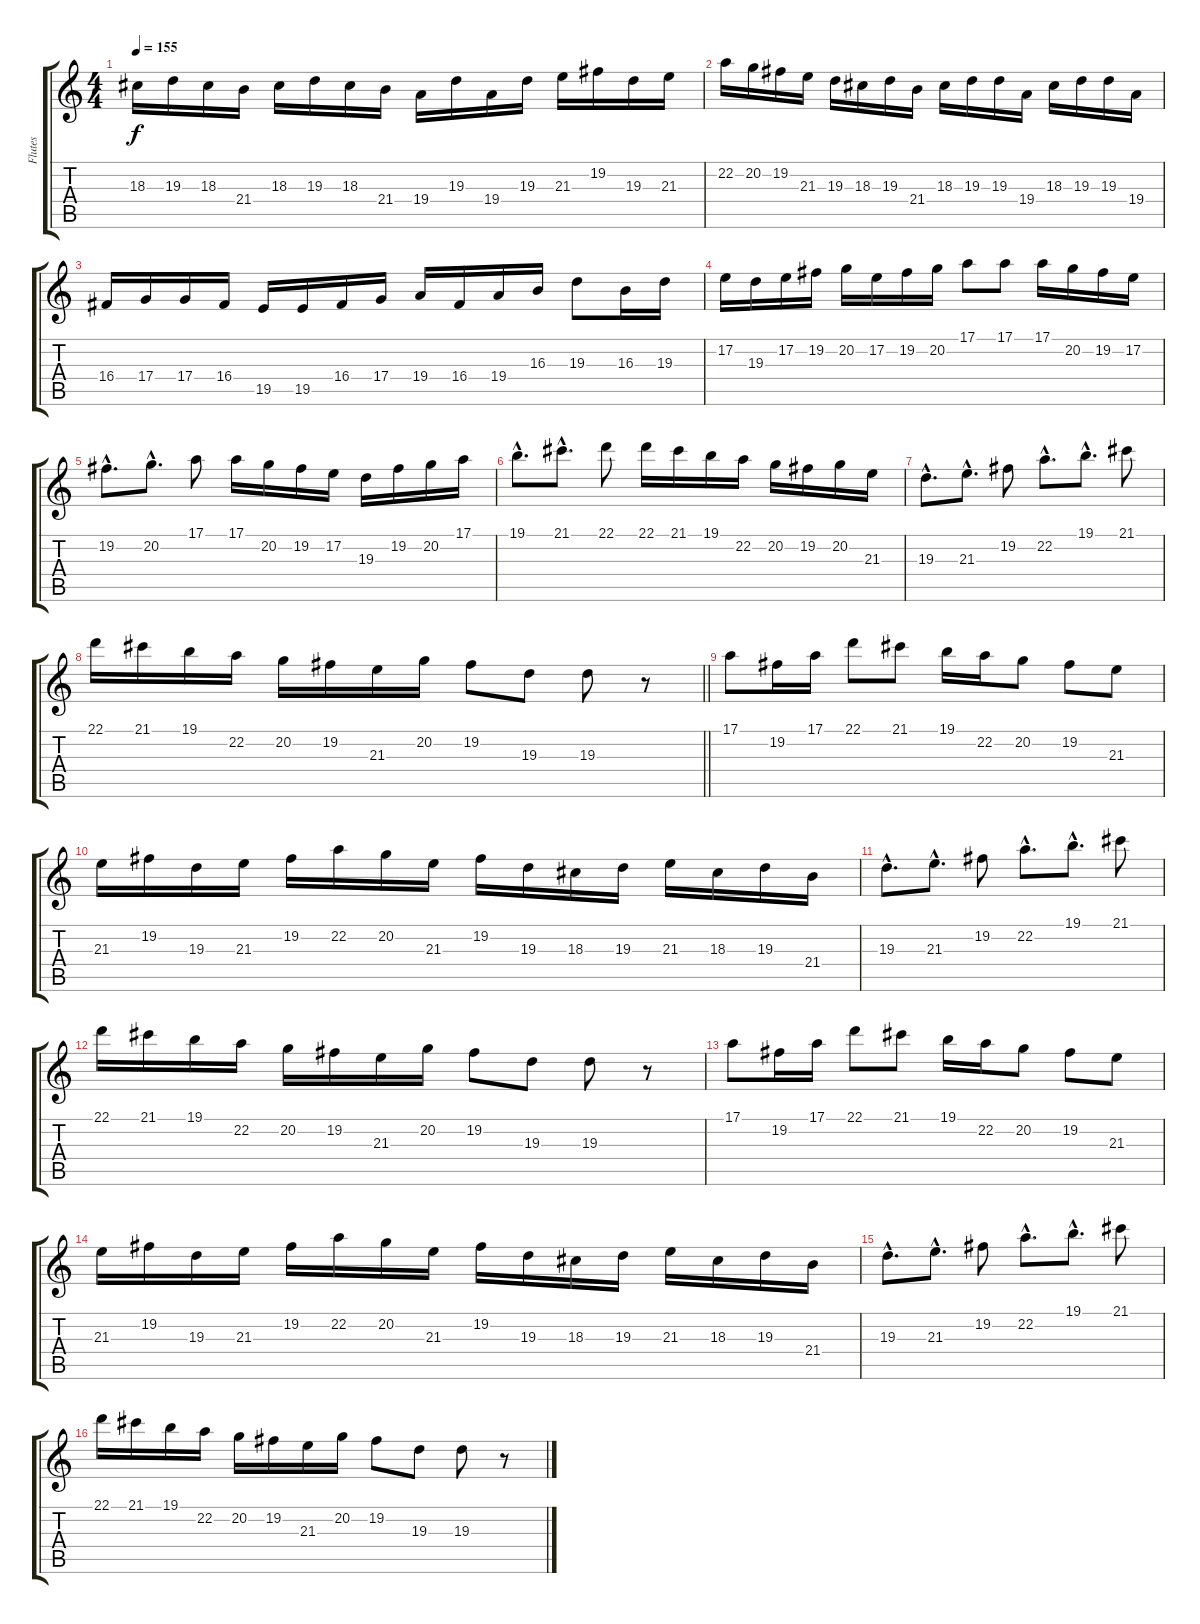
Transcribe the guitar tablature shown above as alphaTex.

\track ("Flutes" "Flutes") {instrument flute}
\staff {score tabs}
\tuning (E4 B3 G3 D3 A2 E2) {hide}
\ts (4 4)
\tempo 155
\clef g2
\ks c
18.3.16{dy f} 19.3.16 18.3.16 21.4.16 18.3.16 19.3.16 18.3.16 21.4.16 19.4.16 19.3.16 19.4.16 19.3.16 21.3.16 19.2.16 19.3.16 21.3.16 |
22.2.16 20.2.16 19.2.16 21.3.16 19.3.16 18.3.16 19.3.16 21.4.16 18.3.16 19.3.16 19.3.16 19.4.16 18.3.16 19.3.16 19.3.16 19.4.16 |
16.4.16 17.4.16 17.4.16 16.4.16 19.5.16 19.5.16 16.4.16 17.4.16 19.4.16 16.4.16 19.4.16 16.3.16 19.3.8 16.3.16 19.3.16 |
17.2.16 19.3.16 17.2.16 19.2.16 20.2.16 17.2.16 19.2.16 20.2.16 17.1.8 17.1.8 17.1.16 20.2.16 19.2.16 17.2.16 |
19.2{hac}.8{d} 20.2{hac}.8{d} 17.1.8 17.1.16 20.2.16 19.2.16 17.2.16 19.3.16 19.2.16 20.2.16 17.1.16 |
19.1{hac}.8{d} 21.1{hac}.8{d} 22.1.8 22.1.16 21.1.16 19.1.16 22.2.16 20.2.16 19.2.16 20.2.16 21.3.16 |
19.3{hac}.8{d} 21.3{hac}.8{d} 19.2.8 22.2{hac}.8{d} 19.1{hac}.8{d} 21.1.8 |
\barLineRight lightlight
22.1.16 21.1.16 19.1.16 22.2.16 20.2.16 19.2.16 21.3.16 20.2.16 19.2.8 19.3.8 19.3.8 r.8 |
\section ("" "")
17.1.8 19.2.16 17.1.16 22.1.8 21.1.8 19.1.16 22.2.16 20.2.8 19.2.8 21.3.8 |
21.3.16 19.2.16 19.3.16 21.3.16 19.2.16 22.2.16 20.2.16 21.3.16 19.2.16 19.3.16 18.3.16 19.3.16 21.3.16 18.3.16 19.3.16 21.4.16 |
19.3{hac}.8{d} 21.3{hac}.8{d} 19.2.8 22.2{hac}.8{d} 19.1{hac}.8{d} 21.1.8 |
22.1.16 21.1.16 19.1.16 22.2.16 20.2.16 19.2.16 21.3.16 20.2.16 19.2.8 19.3.8 19.3.8 r.8 |
17.1.8 19.2.16 17.1.16 22.1.8 21.1.8 19.1.16 22.2.16 20.2.8 19.2.8 21.3.8 |
21.3.16 19.2.16 19.3.16 21.3.16 19.2.16 22.2.16 20.2.16 21.3.16 19.2.16 19.3.16 18.3.16 19.3.16 21.3.16 18.3.16 19.3.16 21.4.16 |
19.3{hac}.8{d} 21.3{hac}.8{d} 19.2.8 22.2{hac}.8{d} 19.1{hac}.8{d} 21.1.8 |
22.1.16 21.1.16 19.1.16 22.2.16 20.2.16 19.2.16 21.3.16 20.2.16 19.2.8 19.3.8 19.3.8 r.8
